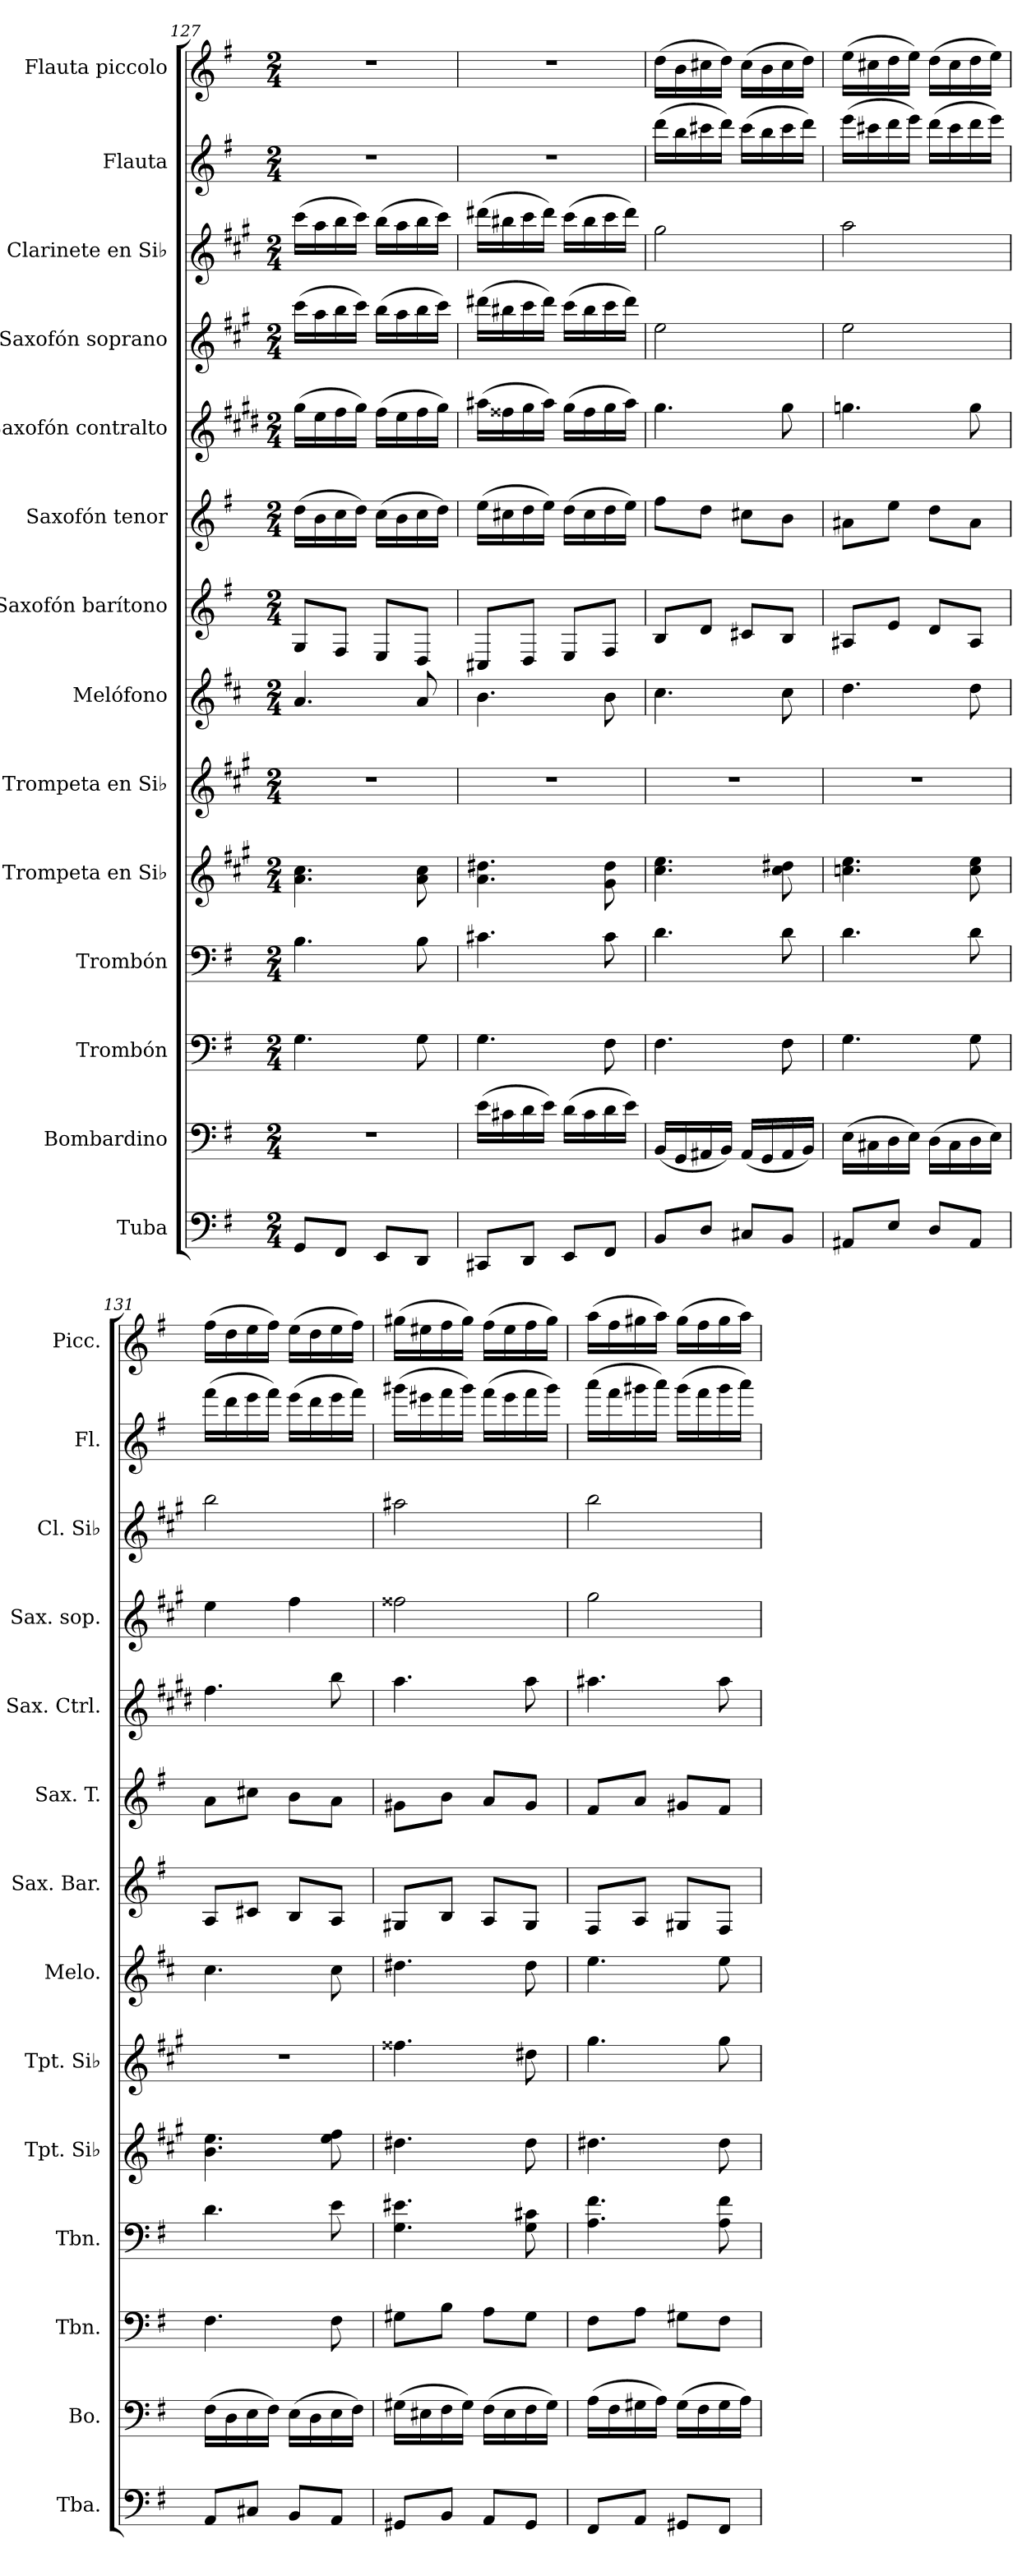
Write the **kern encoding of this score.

**kern	**kern	**kern	**kern	**kern	**kern	**kern	**kern	**kern	**kern	**kern	**kern	**kern	**kern
*part14	*part13	*part12	*part11	*part10	*part9	*part8	*part7	*part6	*part5	*part4	*part3	*part2	*part1
*staff14	*staff13	*staff12	*staff11	*staff10	*staff9	*staff8	*staff7	*staff6	*staff5	*staff4	*staff3	*staff2	*staff1
*I"Tuba	*I"Bombardino	*I"Trombón	*I"Trombón	*I"Trompeta en Si♭	*I"Trompeta en Si♭	*I"Melófono	*I"Saxofón barítono	*I"Saxofón tenor	*I"Saxofón contralto	*I"Saxofón soprano	*I"Clarinete en Si♭	*I"Flauta	*I"Flauta piccolo
*I'Tba.	*I'Bo.	*I'Tbn.	*I'Tbn.	*I'Tpt. Si♭	*I'Tpt. Si♭	*I'Melo.	*I'Sax. Bar.	*I'Sax. T.	*I'Sax. Ctrl.	*I'Sax. sop.	*I'Cl. Si♭	*I'Fl.	*I'Picc.
*clefF4	*clefF4	*clefF4	*clefF4	*clefG2	*clefG2	*clefG2	*clefG2	*clefG2	*clefG2	*clefG2	*clefG2	*clefG2	*clefG2
*	*	*	*	*ITrd1c2	*ITrd1c2	*ITrd4c7	*ITrd12c21	*ITrd8c14	*ITrd5c9	*ITrd1c2	*ITrd1c2	*	*ITrd-7c-12
*k[f#]	*k[f#]	*k[f#]	*k[f#]	*k[f#]	*k[f#]	*k[f#]	*k[f#]	*k[f#]	*k[f#]	*k[f#]	*k[f#]	*k[f#]	*k[f#]
*M2/4	*M2/4	*M2/4	*M2/4	*M2/4	*M2/4	*M2/4	*M2/4	*M2/4	*M2/4	*M2/4	*M2/4	*M2/4	*M2/4
=127	=127	=127	=127	=127	=127	=127	=127	=127	=127	=127	=127	=127	=127
8GG/L	2r	4.G\	4.B\	4.g\ 4.b\	2r	4.d/	8GG/L	(>16d\LL	(>16b\LL	(>16bb\LL	(>16bb\LL	2r	2r
.	.	.	.	.	.	.	.	16B\	16g\	16gg\	16gg\	.	.
8FF#/J	.	.	.	.	.	.	8FF#/J	16c\	16a\	16aa\	16aa\	.	.
.	.	.	.	.	.	.	.	16d\JJ)	16b\JJ)	16bb\JJ)	16bb\JJ)	.	.
8EE/L	.	.	.	.	.	.	8EE/L	(>16c\LL	(>16a\LL	(>16aa\LL	(>16aa\LL	.	.
.	.	.	.	.	.	.	.	16B\	16g\	16gg\	16gg\	.	.
8DD/J	.	8G\	8B\	8g\ 8b\	.	8d/	8DD/J	16c\	16a\	16aa\	16aa\	.	.
.	.	.	.	.	.	.	.	16d\JJ)	16b\JJ)	16bb\JJ)	16bb\JJ)	.	.
=128	=128	=128	=128	=128	=128	=128	=128	=128	=128	=128	=128	=128	=128
8CC#X/L	(>16e\LL	4.G\	4.c#X\	4.g\ 4.cc#X\	2r	4.e\	8CC#X/L	(>16e\LL	(>16cc#X\LL	(>16ccc#X\LL	(>16ccc#X\LL	2r	2r
.	16c#X\	.	.	.	.	.	.	16c#X\	16a#X\	16aa#X\	16aa#X\	.	.
8DD/J	16d\	.	.	.	.	.	8DD/J	16d\	16b\	16bb\	16bb\	.	.
.	16e\JJ)	.	.	.	.	.	.	16e\JJ)	16cc#\JJ)	16ccc#\JJ)	16ccc#\JJ)	.	.
8EE/L	(>16d\LL	.	.	.	.	.	8EE/L	(>16d\LL	(>16b\LL	(>16bb\LL	(>16bb\LL	.	.
.	16c#\	.	.	.	.	.	.	16c#\	16a#\	16aa#\	16aa#\	.	.
8FF#/J	16d\	8F#\	8c#\	8f#\ 8cc#\	.	8e\	8FF#/J	16d\	16b\	16bb\	16bb\	.	.
.	16e\JJ)	.	.	.	.	.	.	16e\JJ)	16cc#\JJ)	16ccc#\JJ)	16ccc#\JJ)	.	.
=129	=129	=129	=129	=129	=129	=129	=129	=129	=129	=129	=129	=129	=129
8BB/L	(<16BB/LL	4.F#\	4.d\	4.b\ 4.dd\	2r	4.f#\	8BB/L	8f#\L	4.b\	2dd\	2ff#\	(>16ddd\LL	(>16ddd\LL
.	16GG/	.	.	.	.	.	.	.	.	.	.	16bb\	16bb\
8D/J	16AA#X/	.	.	.	.	.	8D/J	8d\J	.	.	.	16ccc#X\	16ccc#X\
.	16BB/JJ)	.	.	.	.	.	.	.	.	.	.	16ddd\JJ)	16ddd\JJ)
8C#X/L	(<16AA#/LL	.	.	.	.	.	8C#X/L	8c#X\L	.	.	.	(>16ccc#\LL	(>16ccc#\LL
.	16GG/	.	.	.	.	.	.	.	.	.	.	16bb\	16bb\
8BB/J	16AA#/	8F#\	8d\	8b\ 8cc#X\	.	8f#\	8BB/J	8B\J	8b\	.	.	16ccc#\	16ccc#\
.	16BB/JJ)	.	.	.	.	.	.	.	.	.	.	16ddd\JJ)	16ddd\JJ)
!!LO:PB:g=z
=130	=130	=130	=130	=130	=130	=130	=130	=130	=130	=130	=130	=130	=130
8AA#X/L	(>16E\LL	4.G\	4.d\	4.b-X\ 4.dd\	2r	4.g\	8AA#X/L	8A#X\L	4.b-X\	2dd\	2gg\	(>16eee\LL	(>16eee\LL
.	16C#X\	.	.	.	.	.	.	.	.	.	.	16ccc#X\	16ccc#X\
8E/J	16D\	.	.	.	.	.	8E/J	8e\J	.	.	.	16ddd\	16ddd\
.	16E\JJ)	.	.	.	.	.	.	.	.	.	.	16eee\JJ)	16eee\JJ)
8D/L	(>16D\LL	.	.	.	.	.	8D/L	8d\L	.	.	.	(>16ddd\LL	(>16ddd\LL
.	16C#\	.	.	.	.	.	.	.	.	.	.	16ccc#\	16ccc#\
8AA#/J	16D\	8G\	8d\	8b-\ 8dd\	.	8g\	8AA#/J	8A#\J	8b-\	.	.	16ddd\	16ddd\
.	16E\JJ)	.	.	.	.	.	.	.	.	.	.	16eee\JJ)	16eee\JJ)
=131	=131	=131	=131	=131	=131	=131	=131	=131	=131	=131	=131	=131	=131
8AA/L	(>16F#\LL	4.F#\	4.d\	4.a\ 4.dd\	2r	4.f#\	8AA/L	8A\L	4.a\	4dd\	2aa\	(>16fff#\LL	(>16fff#\LL
.	16D\	.	.	.	.	.	.	.	.	.	.	16ddd\	16ddd\
8C#X/J	16E\	.	.	.	.	.	8C#X/J	8c#X\J	.	.	.	16eee\	16eee\
.	16F#\JJ)	.	.	.	.	.	.	.	.	.	.	16fff#\JJ)	16fff#\JJ)
8BB/L	(>16E\LL	.	.	.	.	.	8BB/L	8B\L	.	4ee\	.	(>16eee\LL	(>16eee\LL
.	16D\	.	.	.	.	.	.	.	.	.	.	16ddd\	16ddd\
8AA/J	16E\	8F#\	8e\	8dd\ 8ee\	.	8f#\	8AA/J	8A\J	8dd\	.	.	16eee\	16eee\
.	16F#\JJ)	.	.	.	.	.	.	.	.	.	.	16fff#\JJ)	16fff#\JJ)
=132	=132	=132	=132	=132	=132	=132	=132	=132	=132	=132	=132	=132	=132
8GG#X/L	(>16G#X\LL	8G#X\L	4.G\ 4.e#X\	4.cc#X\	4.ee#X\	4.g#X\	8GG#X/L	8G#X\L	4.cc\	2ee#X\	2gg#X\	(>16ggg#X\LL	(>16ggg#X\LL
.	16E#X\	.	.	.	.	.	.	.	.	.	.	16eee#X\	16eee#X\
8BB/J	16F#\	8B\J	.	.	.	.	8BB/J	8B\J	.	.	.	16fff#\	16fff#\
.	16G#\JJ)	.	.	.	.	.	.	.	.	.	.	16ggg#\JJ)	16ggg#\JJ)
8AA/L	(>16F#\LL	8A\L	.	.	.	.	8AA/L	8A/L	.	.	.	(>16fff#\LL	(>16fff#\LL
.	16E#\	.	.	.	.	.	.	.	.	.	.	16eee#\	16eee#\
8GG#/J	16F#\	8G#\J	8G\ 8c#X\	8cc#\	8cc#X\	8g#\	8GG#/J	8G#/J	8cc\	.	.	16fff#\	16fff#\
.	16G#\JJ)	.	.	.	.	.	.	.	.	.	.	16ggg#\JJ)	16ggg#\JJ)
!!LO:PB:g=z
=133	=133	=133	=133	=133	=133	=133	=133	=133	=133	=133	=133	=133	=133
8FF#/L	(>16A\LL	8F#\L	4.A\ 4.f#\	4.cc#X\	4.ff#\	4.a\	8FF#/L	8F#/L	4.cc#X\	2ff#\	2aa\	(>16aaa\LL	(>16aaa\LL
.	16F#\	.	.	.	.	.	.	.	.	.	.	16fff#\	16fff#\
8AA/J	16G#X\	8A\J	.	.	.	.	8AA/J	8A/J	.	.	.	16ggg#X\	16ggg#X\
.	16A\JJ)	.	.	.	.	.	.	.	.	.	.	16aaa\JJ)	16aaa\JJ)
8GG#X/L	(>16G#\LL	8G#X\L	.	.	.	.	8GG#X/L	8G#X/L	.	.	.	(>16ggg#\LL	(>16ggg#\LL
.	16F#\	.	.	.	.	.	.	.	.	.	.	16fff#\	16fff#\
8FF#/J	16G#\	8F#\J	8A\ 8f#\	8cc#\	8ff#\	8a\	8FF#/J	8F#/J	8cc#\	.	.	16ggg#\	16ggg#\
.	16A\JJ)	.	.	.	.	.	.	.	.	.	.	16aaa\JJ)	16aaa\JJ)
=	=	=	=	=	=	=	=	=	=	=	=	=	=
*-	*-	*-	*-	*-	*-	*-	*-	*-	*-	*-	*-	*-	*-
